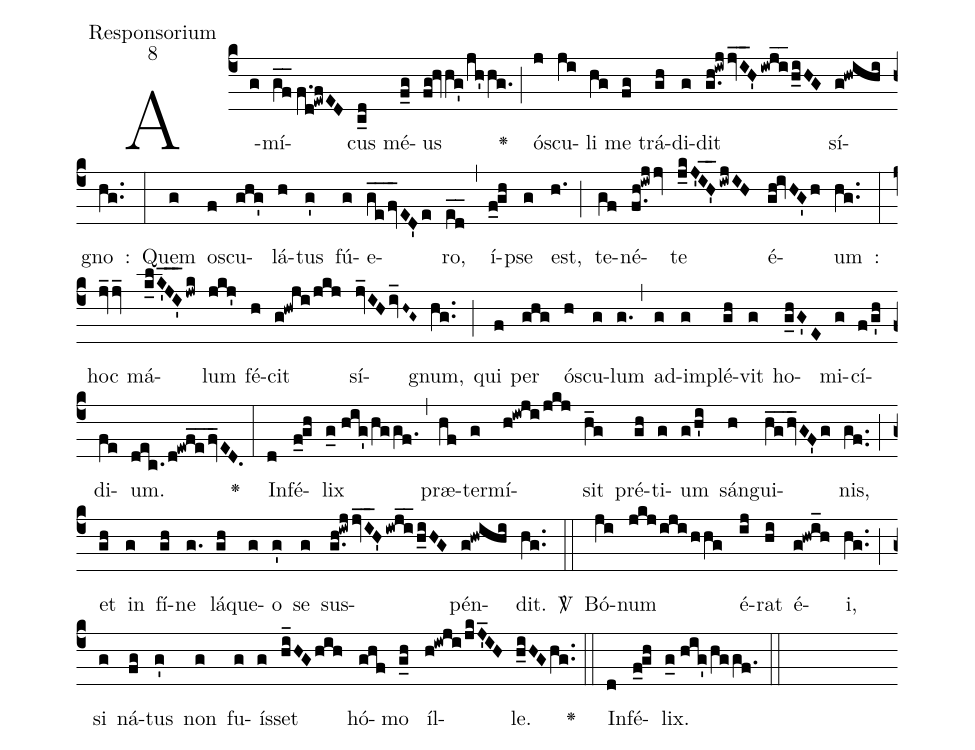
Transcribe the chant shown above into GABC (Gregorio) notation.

office-part:Responsorium;
mode:8;
%%
(c4) A(g)mí(gf__//f.d!ewfED)cus(c_d) mé(f_g)us(fg!hvhg'/jh'hg.) <v>\greheightstar</v>(;) ó(j)scu(ji)li(hg) me(fg) trá(gh)di(g)dit(g.h!iwj/jv_I_H'/iwj_i_/h_iHG) sí(g!hwihi)gno(hg..) :(:) Quem(g) o(f)scu(ghg')lá(h)tus(g') fú(g)e(ge__/fv_ED'e)ro,(ed__) (,) í(f_0!gh)pse(g) est,(h.) (;) te(gf)né(f.h!iwjjv)te(j_kJ'IH'__/iwjIH) é(gh!ivHG'h)um(hg..) :(:) hoc(jv_jv_) má(k_lK'JI'___/jwk)lum(jkj') fé(h)cit(g!hwji/jkj) sí(jv_IH/iv_H~G~)gnum,(hg..) (;) qui(f) per(ghg) ó(h)scu(g)lum(g.) (,) ad(g)im(g)plé(gh)vit(g) ho(g_hG'E)mi(g)cí(f/g'h)di(fe)um.(dec./d!ewf_e_/fv_ED.) <v>\greheightstar</v>(:) In(d)fé(f_0!gh)lix(g_0//hig'/hggf.) (,) præ(hf)ter(g)mí(h!iwji/jkj)sit(h_g) pré(gh)ti(g)um(g/h'i) sán(h)gui(hg__/hv_GF'g)nis,(gf..) (;) et(gh) in(g) fí(gh)ne(g.) lá(gh)que(g)o(g') se(g) sus(g.h!iwj/jv_I_H'/iwj_i_/h_iHG)pén(g!hwihi)dit.(hg..) <sp>V/</sp>(::) Bó(ji)num(jkj/iji/hhg) é(ij)rat(hi) é(g!hwi_h)i,(hg..) (;) si(g) ná(fg)tus(g') non(g) fu(g)ís(g)set(hi_HG/hih) hó(ghf)mo(g_h) íl(h!iwji/jkJ'_IH)le.(h_iHGhg..) <v>\greheightstar</v>(::) In(d)fé(f_0!gh)lix.(g_0//hig'/hggf.) (::)
